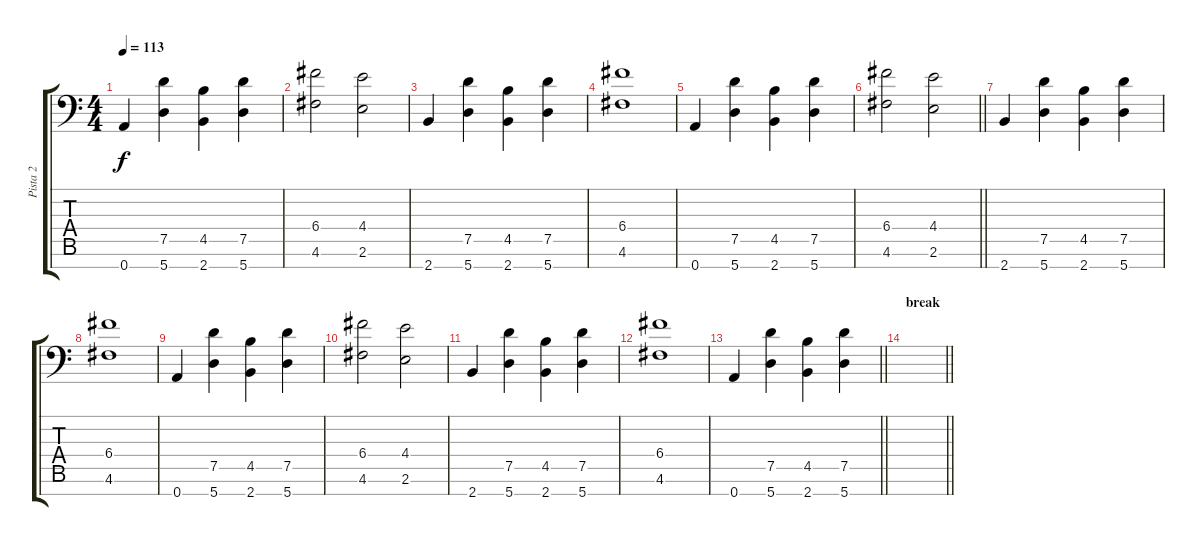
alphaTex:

\track ("Pista 2" "Pista 2") {instrument overdrivenguitar}
\staff {score tabs}
\tuning (D4 A3 F3 C3 G2 D2 A1) {hide}
\ts (4 4)
\tempo 113
\clef f4
\ks c
0.7.4{dy f} (7.5 5.7).4 (4.5 2.7).4 (7.5 5.7).4 |
(6.4 4.6).2 (4.4 2.6).2 |
2.7.4 (7.5 5.7).4 (4.5 2.7).4 (7.5 5.7).4 |
(6.4 4.6).1 |
0.7.4 (7.5 5.7).4 (4.5 2.7).4 (7.5 5.7).4 |
\barLineRight lightlight
(6.4 4.6).2 (4.4 2.6).2 |
\section ("" "")
2.7.4 (7.5 5.7).4 (4.5 2.7).4 (7.5 5.7).4 |
(6.4 4.6).1 |
0.7.4 (7.5 5.7).4 (4.5 2.7).4 (7.5 5.7).4 |
(6.4 4.6).2 (4.4 2.6).2 |
2.7.4 (7.5 5.7).4 (4.5 2.7).4 (7.5 5.7).4 |
(6.4 4.6).1 |
\barLineRight lightlight
0.7.4 (7.5 5.7).4 (4.5 2.7).4 (7.5 5.7).4 |
\section ("" "break")
\barLineRight lightlight
